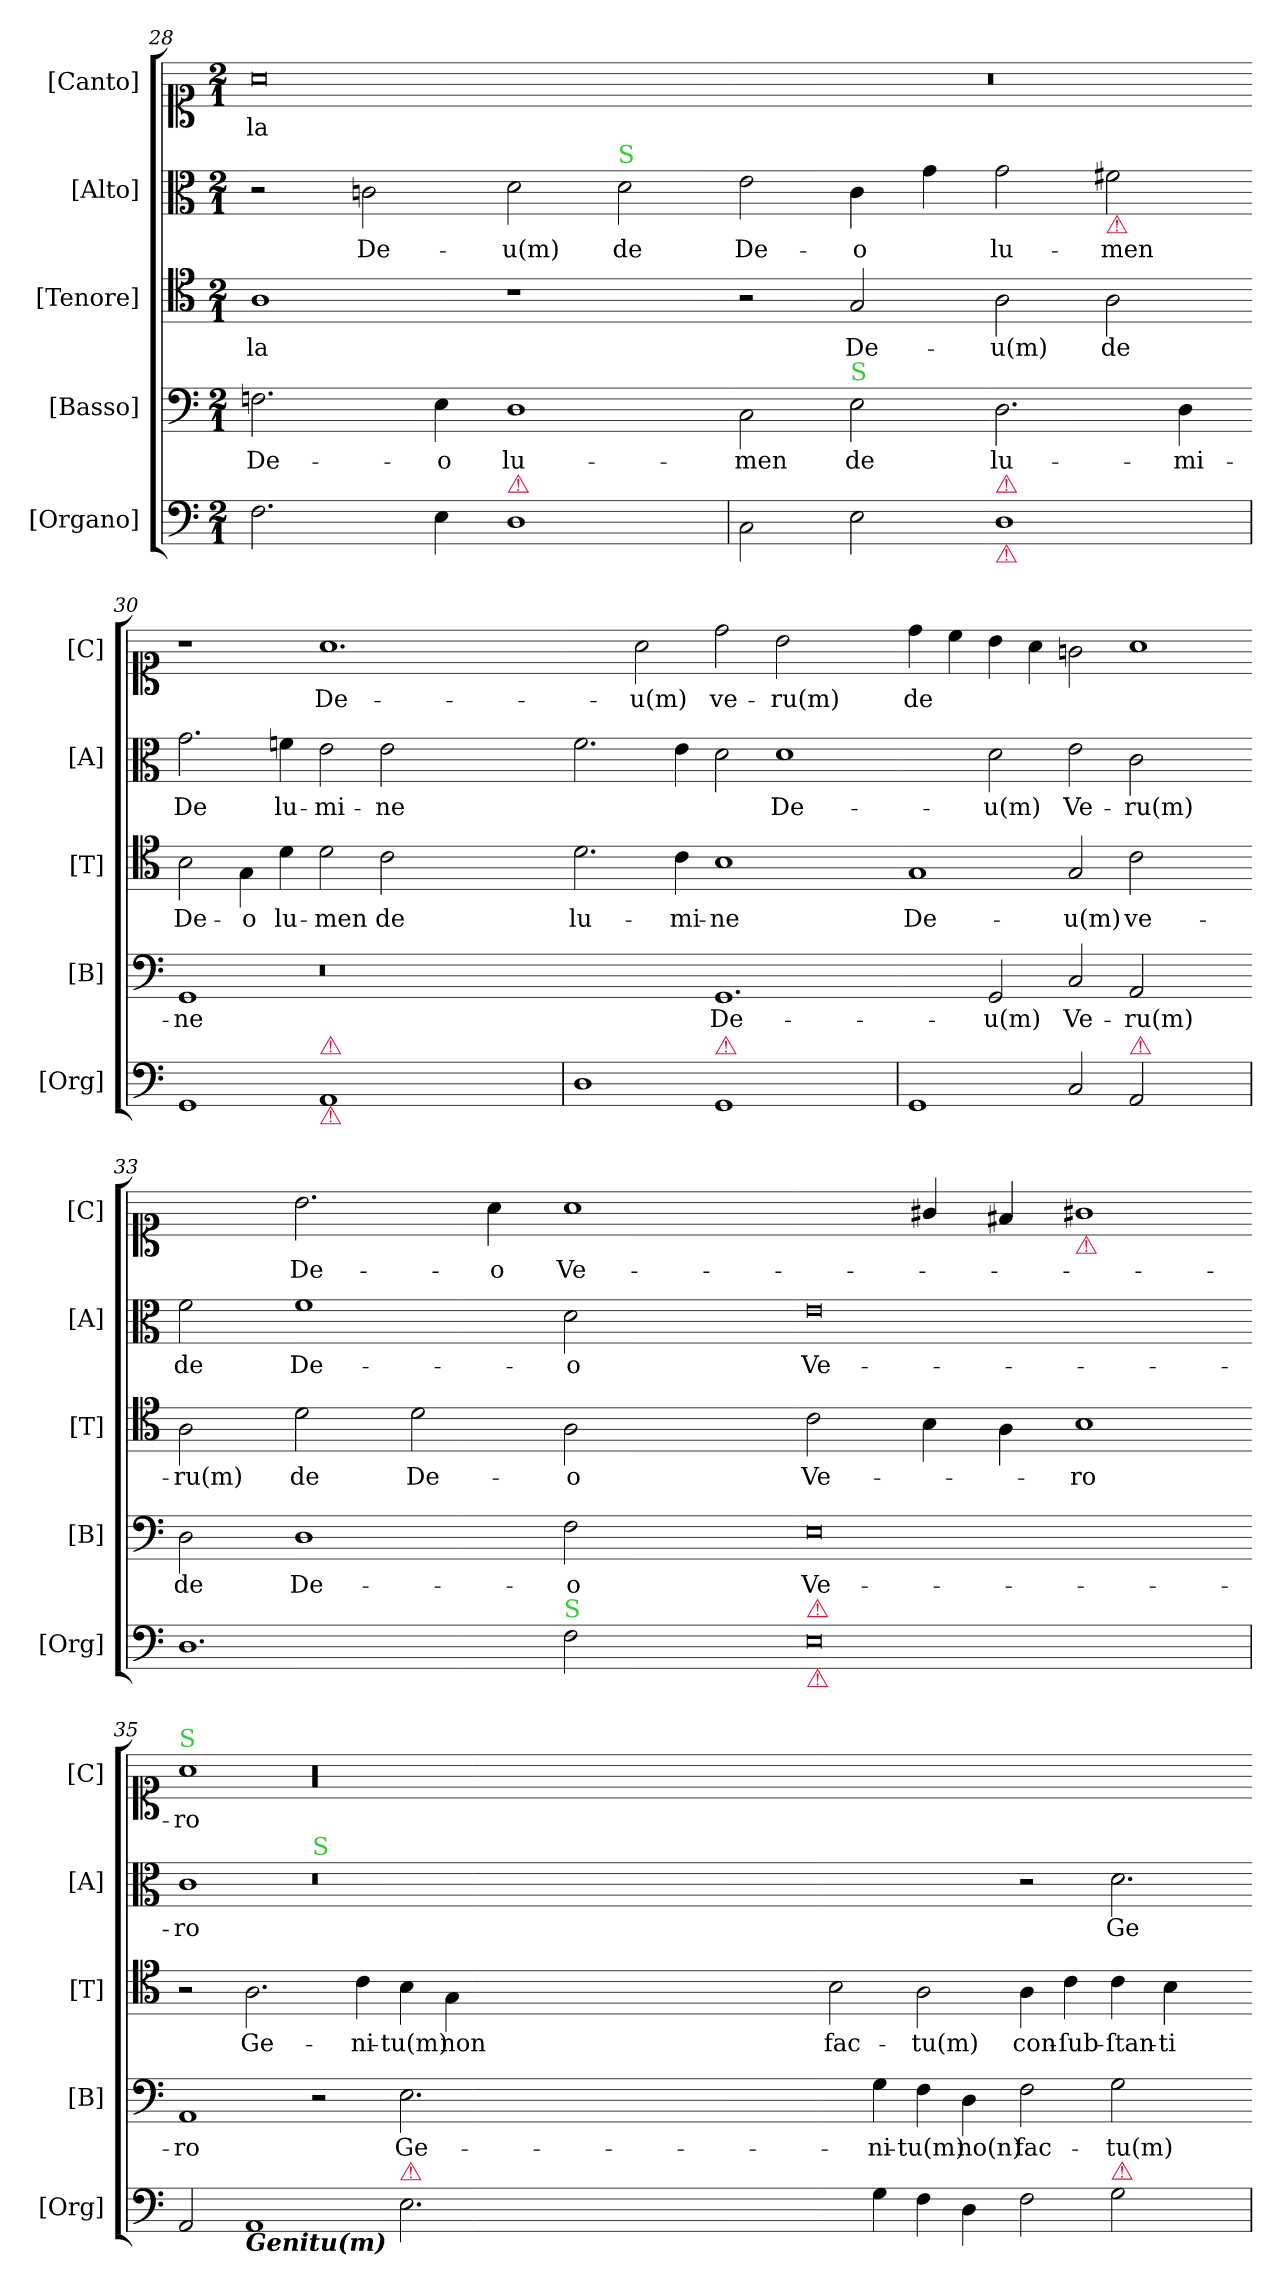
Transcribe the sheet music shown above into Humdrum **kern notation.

**kern	**kern	**text	**kern	**text	**kern	**text	**kern	**text
*part5	*part4	*part4	*part3	*part3	*part2	*part2	*part1	*part1
*staff5	*staff4	*staff4	*staff3	*staff3	*staff2	*staff2	*staff1	*staff1
*I"[Organo]	*I"[Basso]	*	*I"[Tenore]	*	*I"[Alto]	*	*I"[Canto]	*
*I'[Org]	*I'[B]	*	*I'[T]	*	*I'[A]	*	*I'[C]	*
*clefF4	*clefF4	*	*clefC4	*	*clefC3	*	*clefC1	*
*k[]	*k[]	*	*k[]	*	*k[]	*	*k[]	*
*M2/1	*M2/1	*	*M2/1	*	*M2/1	*	*M2/1	*
=28	=28	=28	=28	=28	=28	=28	=28	=28
2.F\	2.Fn\	De-	1A	-la	2r	.	0a	-la
.	.	.	.	.	2cn\	De-	.	.
4E\	4E\	o	.	.	.	.	.	.
!LO:TX:a:color=crimson:t=⚠	!	!	!	!	!	!	!	!
1D	1D	lu-	1r	.	2d\	-u(m)	.	.
!	!	!	!	!	!LO:TX:a:color=limegreen:t=S	!	!	!
.	.	.	.	.	2d\	de	.	.
=29	=29-	=29-	=29-	=29-	=29-	=29-	=29-	=29-
2C\	2C\	-men	2r	.	2e\	De-	0r	.
!	!LO:TX:a:color=limegreen:t=S	!	!	!	!	!	!	!
2E\	2E\	de	2G/	De-	4c\	-o	.	.
.	.	.	.	.	4g\	.	.	.
!LO:TX:a:color=crimson:t=⚠	!	!	!	!	!	!	!	!
!LO:TX:b:color=crimson:t=⚠	!	!	!	!	!	!	!	!
1D	2.D\	lu-	2A\	-u(m)	2g\	lu-	.	.
!	!	!	!	!	!LO:TX:b:color=crimson:t=⚠	!	!	!
.	.	.	2A\	de	2f#X\	-men	.	.
.	4D\	-mi-	.	.	.	.	.	.
=30	=30-	=30-	=30-	=30-	=30-	=30-	=30-	=30-
1GG	1GG	-ne	2B\	De-	2.g\	De	1r	.
.	.	.	4G\	-o	.	.	.	.
.	.	.	4d\	lu-	4fn\	lu-	.	.
!LO:TX:a:color=crimson:t=⚠	!	!	!	!	!	!	!	!
!LO:TX:b:color=crimson:t=⚠	!	!	!	!	!	!	!	!
1AA	0r	.	2d\	-men	2e\	-mi-	1.a	De-
.	.	.	2c\	de	2e\	-ne	.	.
1ryy	.	.	1ryy	.	1ryy	.	.	.
.	.	.	.	.	.	.	2ryy	.
=31	=31-	=31-	=31-	=31-	=31-	=31-	=31-	=31-
1D	1ryy	.	2.d\	lu-	2.f\	.	2ryy	.
.	.	.	.	.	.	.	2a\	-u(m)
.	.	.	4c\	-mi-	4e\	.	.	.
!LO:TX:a:color=crimson:t=⚠	!	!	!	!	!	!	!	!
1GG	1.GG	De-	1B	-ne	2d\	.	2dd\	ve-
.	.	.	.	.	1d\	De-	2b\	-ru(m)
2ryy	.	.	2ryy	.	.	.	2ryy	.
=32	=32-	=32-	=32-	=32-	=32-	=32-	=32-	=32-
1GG	2ryy	.	1G	De-	2ryy	.	4dd\	de
.	.	.	.	.	.	.	4cc\	.
.	2GG/	-u(m)	.	.	2d\	-u(m)	4b\	.
.	.	.	.	.	.	.	4a\	.
2C/	2C/	Ve-	2G/	-u(m)	2e\	Ve-	2gn\	.
!LO:TX:a:color=crimson:t=⚠	!	!	!	!	!	!	!	!
2AA/	2AA/	-ru(m)	2c\	ve-	2c\	-ru(m)	1a\	.
2ryy	2ryy	.	2ryy	.	2ryy	.	.	.
=33	=33-	=33-	=33-	=33-	=33-	=33-	=33-	=33-
1.D	2D\	de	2A\	-ru(m)	2f\	de	2ryy	.
.	1D	De-	2d\	de	1f	De-	2.b\	De-
.	.	.	2d\	De-	.	.	.	.
.	.	.	.	.	.	.	4a\	-o
!LO:TX:a:color=limegreen:t=S	!	!	!	!	!	!	!	!
2F\	2F\	-o	2A\	-o	2d\	-o	1a\	Ve-
2ryy	2ryy	.	2ryy	.	2ryy	.	.	.
=34-	=34-	=34-	=34-	=34-	=34-	=34-	=34-	=34-
!LO:TX:a:color=crimson:t=⚠	!	!	!	!	!	!	!	!
!LO:TX:b:color=crimson:t=⚠	!	!	!	!	!	!	!	!
0E	0E	Ve-	2c\	Ve-	0e	Ve-	2ryy	.
.	.	.	4B\	.	.	.	4g#X/	.
.	.	.	4A\	.	.	.	4f#X/	.
!	!	!	!	!	!	!	!LO:TX:b:color=crimson:t=⚠	!
.	.	.	1B	-ro	.	.	1g#X	.
=35	=35-	=35-	=35-	=35-	=35-	=35-	=35-	=35-
!	!	!	!	!	!	!	!LO:TX:a:color=limegreen:t=S	!
2AA/	1AA	-ro	2r	.	1c	-ro	1a	-ro
!LO:TX:b:Bi:t=Genitu(m)	!	!	!	!	!	!	!	!
1AA	.	.	2.A\	Ge-	.	.	.	.
!	!	!	!	!	!LO:TX:a:color=limegreen:t=S	!	!	!
.	2r	.	.	.	0r	.	00r	.
.	.	.	4c\	-ni-	.	.	.	.
!LO:TX:a:color=crimson:t=⚠	!	!	!	!	!	!	!	!
2.E\	2.E\	Ge-	4B\	-tu(m)	.	.	.	.
.	.	.	4G\	non	.	.	.	.
.	.	.	0.ryy	.	.	.	.	.
0ryy	0ryy	.	.	.	.	.	.	.
.	.	.	.	.	0ryy	.	.	.
2.ryy	2.ryy	.	.	.	.	.	.	.
=36-	=36-	=36-	=36-	=36-	=36-	=36-	=36-	=36-
4ryy	4ryy	.	2B\	fac-	1ryy	.	0ryy	.
4G\	4G\	-ni-	.	.	.	.	.	.
4F\	4F\	-tu(m)	2A\	-tu(m)	.	.	.	.
4D\	4D\	no(n)	.	.	.	.	.	.
2F\	2F\	fac-	4A\	con-	2r	.	.	.
.	.	.	4c\	-ſub-	.	.	.	.
!LO:TX:a:color=crimson:t=⚠	!	!	!	!	!	!	!	!
2G\	2G\	-tu(m)	4c\	-ſtan-	2.d\	Ge-	.	.
.	.	.	4B\	-ti-	.	.	.	.
4ryy	4ryy	.	4ryy	.	.	.	4ryy	.
=	=-	=-	=-	=-	=-	=-	=-	=-
*-	*-	*-	*-	*-	*-	*-	*-	*-
